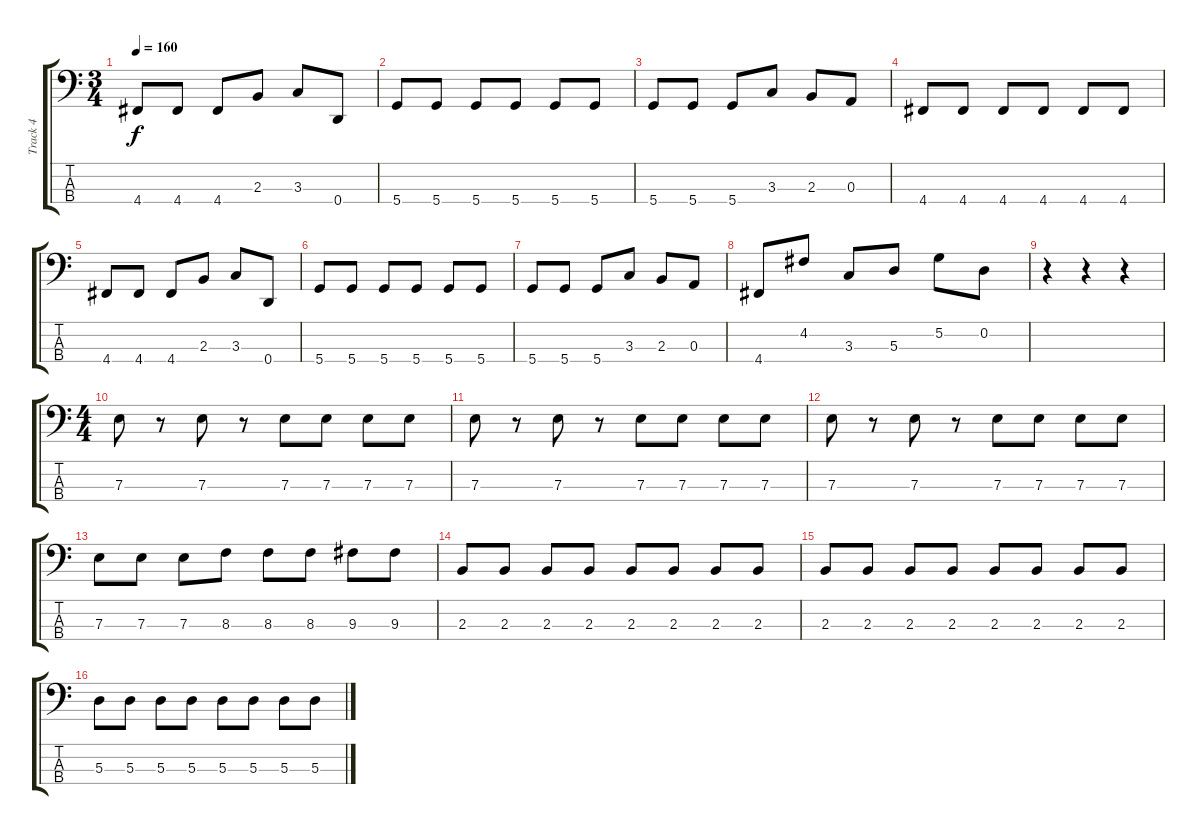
\track ("Track 4" "Track 4") {instrument electricbassfinger}
\staff {score tabs}
\tuning (G2 D2 A1 D1) {hide}
\ts (3 4)
\tempo 160
\clef f4
\ks c
4.4.8{dy f} 4.4.8 4.4.8 2.3.8 3.3.8 0.4.8 |
5.4.8 5.4.8 5.4.8 5.4.8 5.4.8 5.4.8 |
5.4.8 5.4.8 5.4.8 3.3.8 2.3.8 0.3.8 |
4.4.8 4.4.8 4.4.8 4.4.8 4.4.8 4.4.8 |
4.4.8 4.4.8 4.4.8 2.3.8 3.3.8 0.4.8 |
5.4.8 5.4.8 5.4.8 5.4.8 5.4.8 5.4.8 |
5.4.8 5.4.8 5.4.8 3.3.8 2.3.8 0.3.8 |
4.4.8 4.2.8 3.3.8 5.3.8 5.2.8 0.2.8 |
r.4 r.4 r.4 |
\ts (4 4)
7.3.8 r.8 7.3.8 r.8 7.3.8 7.3.8 7.3.8 7.3.8 |
7.3.8 r.8 7.3.8 r.8 7.3.8 7.3.8 7.3.8 7.3.8 |
7.3.8 r.8 7.3.8 r.8 7.3.8 7.3.8 7.3.8 7.3.8 |
7.3.8 7.3.8 7.3.8 8.3.8 8.3.8 8.3.8 9.3.8 9.3.8 |
2.3.8 2.3.8 2.3.8 2.3.8 2.3.8 2.3.8 2.3.8 2.3.8 |
2.3.8 2.3.8 2.3.8 2.3.8 2.3.8 2.3.8 2.3.8 2.3.8 |
5.3.8 5.3.8 5.3.8 5.3.8 5.3.8 5.3.8 5.3.8 5.3.8
